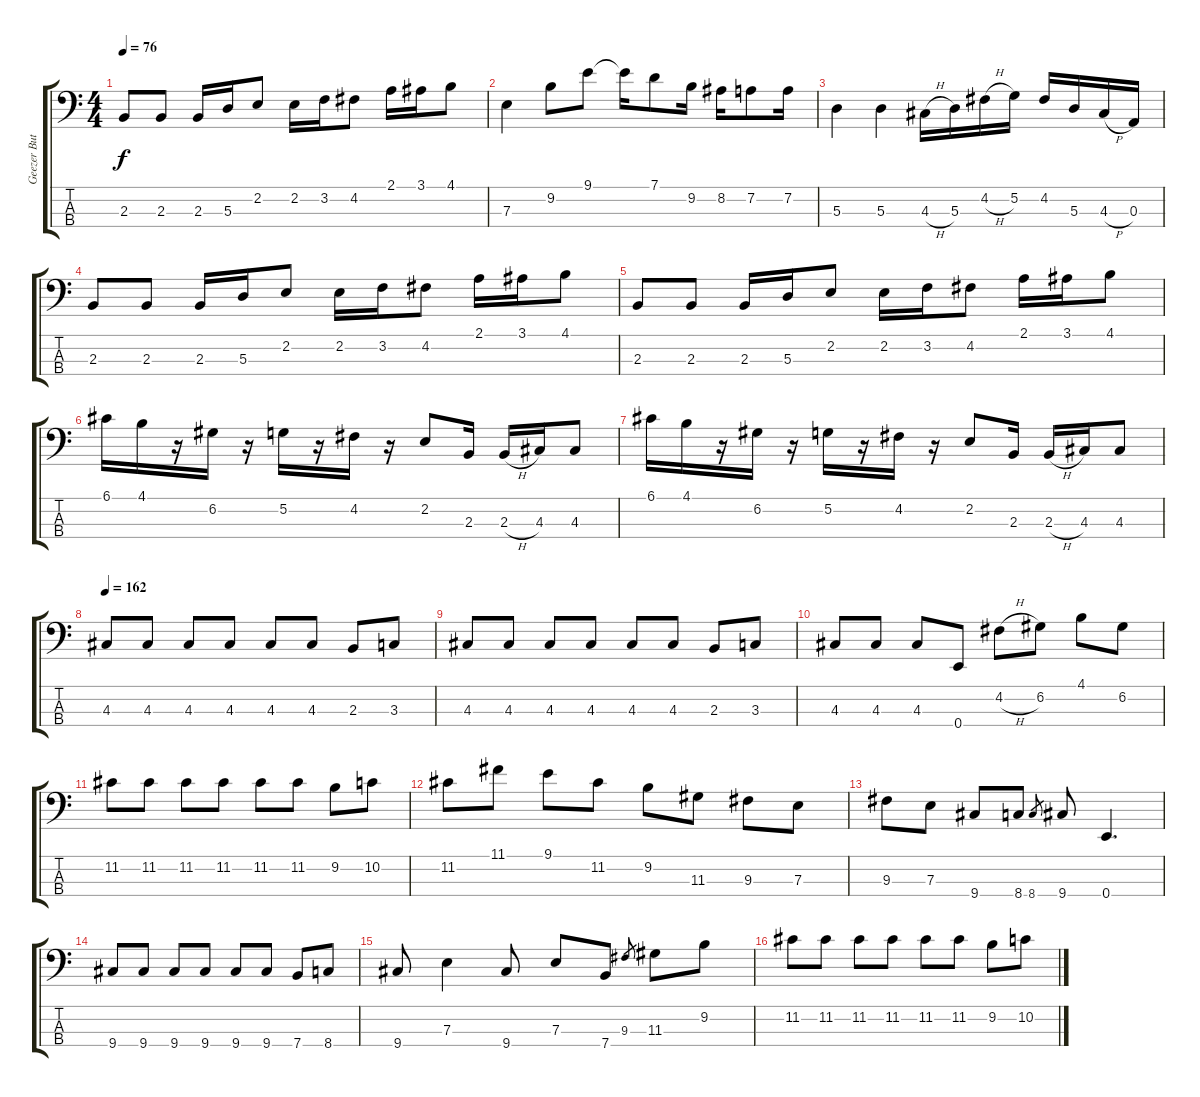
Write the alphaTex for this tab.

\track ("Geezer Butler" "Geezer But") {instrument electricbassfinger}
\staff {score tabs}
\tuning (G2 D2 A1 E1) {hide}
\ts (4 4)
\tempo 76
\clef f4
\ks c
2.3.8{dy f} 2.3.8 2.3.16 5.3.16 2.2.8 2.2.16 3.2.16 4.2.8 2.1.16 3.1.16 4.1.8 |
7.3.4 9.2.8 9.1.8 9.1{t}.16 7.1.8 9.2.16 8.2.16 7.2.8 7.2.16 |
5.3.4 5.3.4 4.3{h}.16 5.3.16 4.2{h}.16 5.2.16 4.2.16 5.3.16 4.3{h}.16 0.3.16 |
2.3.8 2.3.8 2.3.16 5.3.16 2.2.8 2.2.16 3.2.16 4.2.8 2.1.16 3.1.16 4.1.8 |
2.3.8 2.3.8 2.3.16 5.3.16 2.2.8 2.2.16 3.2.16 4.2.8 2.1.16 3.1.16 4.1.8 |
6.1.16 4.1.16 r.16 6.2.16 r.16 5.2.16 r.16 4.2.16 r.16 2.2.8 2.3.16 2.3{h}.16 4.3.16 4.3.8 |
6.1.16 4.1.16 r.16 6.2.16 r.16 5.2.16 r.16 4.2.16 r.16 2.2.8 2.3.16 2.3{h}.16 4.3.16 4.3.8 |
\tempo 162
4.3.8 4.3.8 4.3.8 4.3.8 4.3.8 4.3.8 2.3.8 3.3.8 |
4.3.8 4.3.8 4.3.8 4.3.8 4.3.8 4.3.8 2.3.8 3.3.8 |
4.3.8 4.3.8 4.3.8 0.4.8 4.2{h}.8 6.2.8 4.1.8 6.2.8 |
11.2.8 11.2.8 11.2.8 11.2.8 11.2.8 11.2.8 9.2.8 10.2.8 |
11.2.8 11.1.8 9.1.8 11.2.8 9.2.8 11.3.8 9.3.8 7.3.8 |
9.3.8 7.3.8 9.4.8 8.4.8 8.4.8{gr} 9.4.8 0.4.4{d} |
9.4.8 9.4.8 9.4.8 9.4.8 9.4.8 9.4.8 7.4.8 8.4.8 |
9.4.8 7.3.4 9.4.8 7.3.8 7.4.8 9.3.8{gr} 11.3.8 9.2.8 |
11.2.8 11.2.8 11.2.8 11.2.8 11.2.8 11.2.8 9.2.8 10.2.8
